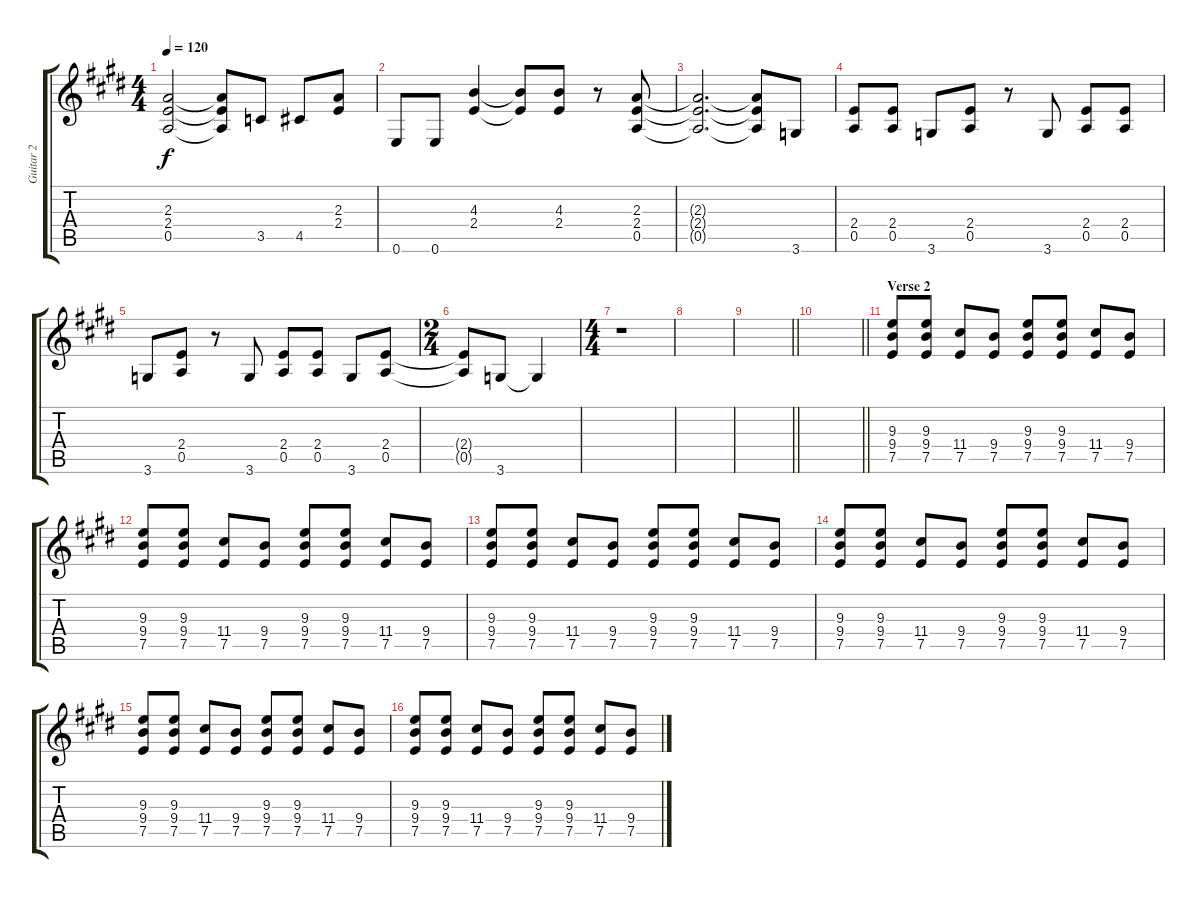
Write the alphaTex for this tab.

\track ("Guitar 2" "Guitar 2") {instrument overdrivenguitar}
\staff {score tabs}
\tuning (E4 B3 G3 D3 A2 E2) {hide}
\ts (4 4)
\tempo 120
\clef g2
\ks e
(2.3{t} 2.4{t} 0.5{t}).2{dy f} (2.3{t} 2.4{t} 0.5{t}).8 3.5.8 4.5.8 (2.3 2.4).8 |
0.6.8 0.6.8 (4.3 2.4).4 (4.3{t} 2.4{t}).8 (4.3 2.4).8 r.8 (2.3 2.4 0.5).8 |
(2.3{t} 2.4{t} 0.5{t}).2{d} (2.3{t} 2.4{t} 0.5{t}).8 3.6.8 |
(2.4 0.5).8 (2.4 0.5).8 3.6.8 (2.4 0.5).8 r.8 3.6.8 (2.4 0.5).8 (2.4 0.5).8 |
3.6.8 (2.4 0.5).8 r.8 3.6.8 (2.4 0.5).8 (2.4 0.5).8 3.6.8 (2.4 0.5).8 |
\ts (2 4)
(2.4{t} 0.5{t}).8 3.6.8 3.6{t}.4 |
\ts (4 4)
r.1 |
|
\barLineRight lightlight
|
\barLineRight lightlight
|
\section ("" "Verse 2")
(9.3 9.4 7.5).8 (9.3 9.4 7.5).8 (11.4 7.5).8 (9.4 7.5).8 (9.3 9.4 7.5).8 (9.3 9.4 7.5).8 (11.4 7.5).8 (9.4 7.5).8 |
(9.3 9.4 7.5).8 (9.3 9.4 7.5).8 (11.4 7.5).8 (9.4 7.5).8 (9.3 9.4 7.5).8 (9.3 9.4 7.5).8 (11.4 7.5).8 (9.4 7.5).8 |
(9.3 9.4 7.5).8 (9.3 9.4 7.5).8 (11.4 7.5).8 (9.4 7.5).8 (9.3 9.4 7.5).8 (9.3 9.4 7.5).8 (11.4 7.5).8 (9.4 7.5).8 |
(9.3 9.4 7.5).8 (9.3 9.4 7.5).8 (11.4 7.5).8 (9.4 7.5).8 (9.3 9.4 7.5).8 (9.3 9.4 7.5).8 (11.4 7.5).8 (9.4 7.5).8 |
(9.3 9.4 7.5).8 (9.3 9.4 7.5).8 (11.4 7.5).8 (9.4 7.5).8 (9.3 9.4 7.5).8 (9.3 9.4 7.5).8 (11.4 7.5).8 (9.4 7.5).8 |
(9.3 9.4 7.5).8 (9.3 9.4 7.5).8 (11.4 7.5).8 (9.4 7.5).8 (9.3 9.4 7.5).8 (9.3 9.4 7.5).8 (11.4 7.5).8 (9.4 7.5).8
